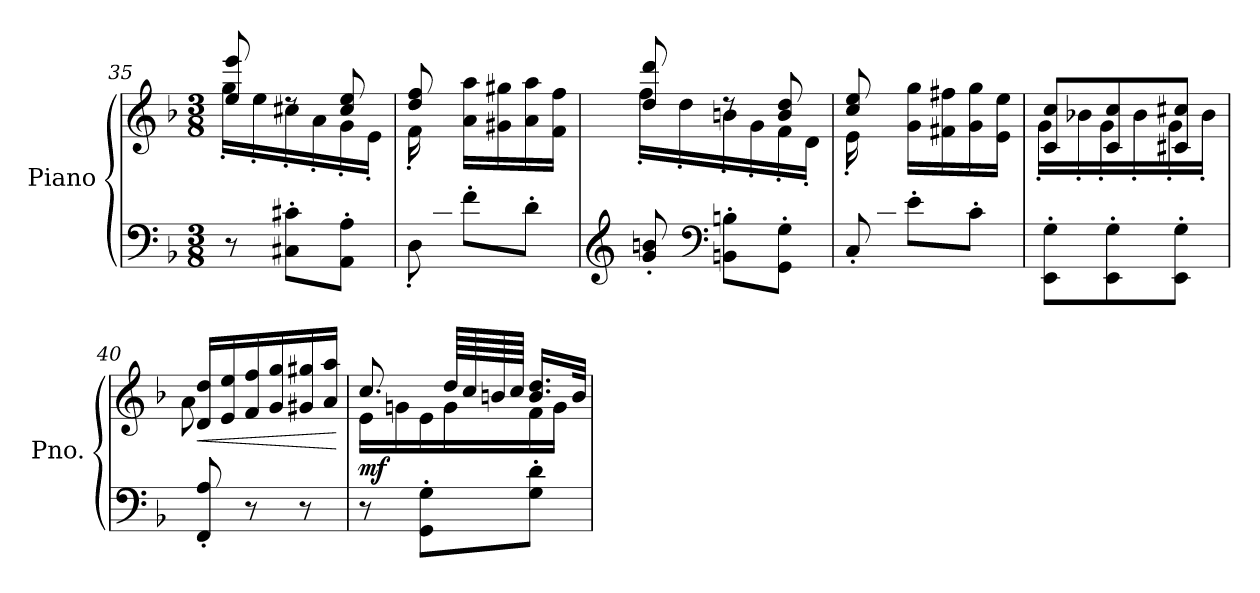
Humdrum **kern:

**kern	**kern	**dynam
*part1	*part1	*part1
*staff2	*staff1	*staff1/2
*I"Piano	*	*
*I'Pno.	*	*
!!LO:PB:g=z
*clefF4	*clefG2	*
*k[b-]	*k[b-]	*
*M3/8	*M3/8	*
=35	=35	=35
*	*^	*
8r	8ee/ 8eee/	16gg'\LL	.
.	.	16ee'\	.
8C#X\' 8c#X\'L	8rdd	16cc#X'\	.
.	.	16a'\	.
8AA\' 8A\'J	8cc#/ 8ee/	16g'\	.
.	.	16e'\JJ	.
=36	=36	=36	=36
*^	*	*	*
16ryy	8D'\	8dd/ 8ff/	16f'\LL	.
16d'/JJ	.	.	16ryy	.
4ryy	8f'\L	16a\ 16aa\LL	4reyy	.
.	.	16g#X\ 16gg#X\	.	.
.	8d'\J	16a\ 16aa\	.	.
.	.	16f\ 16ff\JJ	.	.
*v	*v	*	*	*
=37	=37	=37	=37
*clefG2	*	*	*
8g/' 8bn/'	8dd/ 8ddd/	16ff'\LL	.
.	.	16dd'\	.
*clefF4	*	*	*
8BBn\' 8Bn\'L	8rdd	16bn'\	.
.	.	16g'\	.
8GG\' 8G\'J	8b/ 8dd/	16f'\	.
.	.	16d'\JJ	.
=38	=38	=38	=38
*^	*	*	*
16ryy	8C'/	8cc/ 8ee/	16e'\LL	.
16c'/JJ	.	.	16ryy	.
4ryy	8e'\L	16g\ 16gg\LL	4reyy	.
.	.	16f#X\ 16ff#X\	.	.
.	8c'\J	16g\ 16gg\	.	.
.	.	16e\ 16ee\JJ	.	.
*v	*v	*	*	*
=39	=39	=39	=39
8EE\' 8G\'L	8c/ 8cc/L	16g'\LL	.
.	.	16b-X'\	.
8EE\' 8G\'	8c/ 8cc/	16g'\	.
.	.	16b-'\	.
8EE\' 8G\'J	8c#X/ 8cc#X/J	16g'\	.
.	.	16b-'\JJ	.
!!LO:LB:g=z	!!
=40	=40	=40	=40
!	!	!	!LO:HP:b
8FF/' 8A/'	16d/ 16dd/LL	8a\	<
.	16e/ 16ee/	.	.
8r	16f/ 16ff/	4reyy	.
.	16g/ 16gg/	.	.
8r	16g#X/ 16gg#X/	.	.
.	16a/ 16aa/JJ	.	.
*	*v	*v	*
.	.	[
=41	=41	=41
*	*^	*
*	*	*^	*
!	!	!	!	!LO:DY:b
8r	4raayy	16e\LL	8.cc/	mf
.	.	16gn\	.	.
8GG\' 8G\'L	.	16e\	.	.
.	.	16g\	64dd!/LLLL	.
.	.	.	64cc!/	.
.	.	.	64bn!/	.
.	.	.	64cc!/JJJJ	.
8G\' 8d\'J	16.b/ 16.dd/LL	16f\	8rffyy	.
.	.	16g\JJ	.	.
.	32b/JJk	.	.	.
*	*v	*v	*v	*
=	=	=
*-	*-	*-
